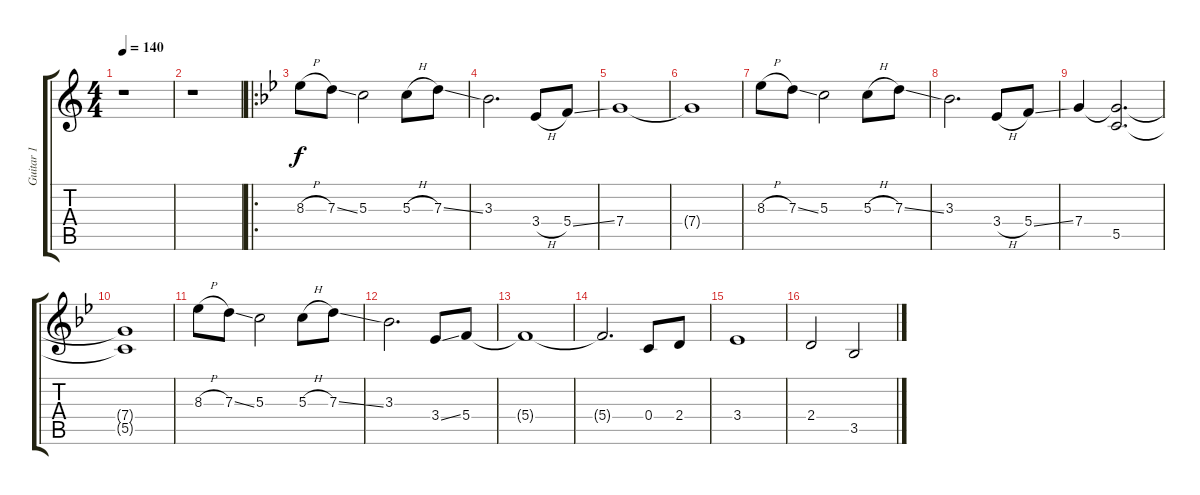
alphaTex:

\track ("Guitar 1" "Guitar 1") {instrument overdrivenguitar}
\staff {score tabs}
\tuning (E4 C4 G3 C3 G2 C2) {hide}
\ts (4 4)
\tempo 140
\clef g2
\ks c
r.1{dy f} |
r.1 |
\ro
\ks gminor
8.3{h}.8 7.3{ss}.8 5.3.2 5.3{h}.8 7.3{ss}.8 |
3.3.2{d} 3.4{h}.8 5.4{ss}.8 |
7.4.1 |
7.4{t}.1 |
8.3{h}.8 7.3{ss}.8 5.3.2 5.3{h}.8 7.3{ss}.8 |
3.3.2{d} 3.4{h}.8 5.4{ss}.8 |
7.4.4 (7.4{t} 5.5).2{d} |
(7.4{t} 5.5{t}).1 |
8.3{h}.8 7.3{ss}.8 5.3.2 5.3{h}.8 7.3{ss}.8 |
3.3.2{d} 3.4{ss}.8 5.4.8 |
5.4{t}.1 |
5.4{t}.2{d} 0.4.8 2.4.8 |
3.4.1 |
2.4.2 3.5.2
